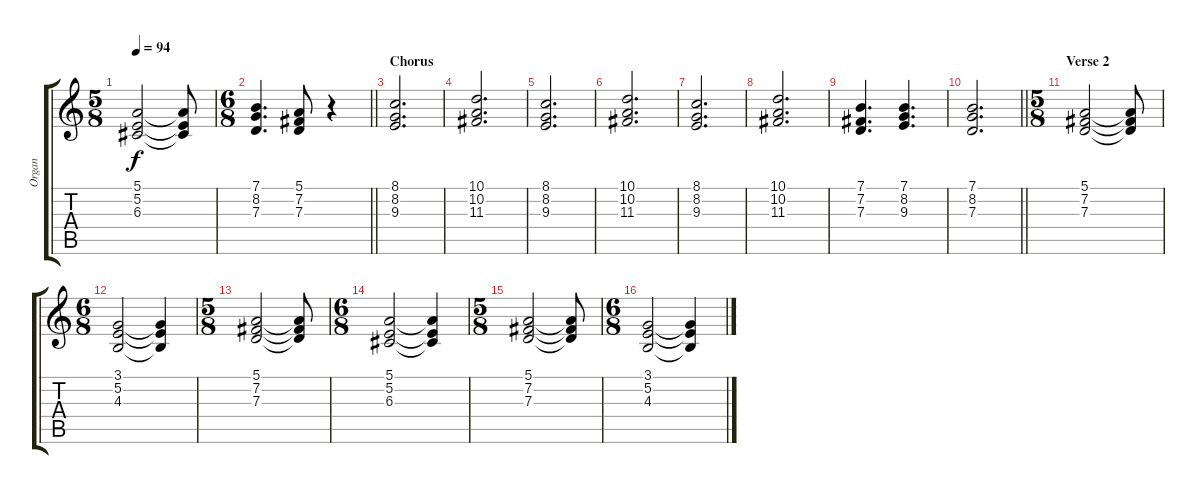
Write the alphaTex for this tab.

\track ("Organ" "Organ") {instrument drawbarorgan}
\staff {score tabs}
\tuning (E4 B3 G3 D3 A2 E2) {hide}
\ts (5 8)
\tempo 94
\clef g2
\ks c
(5.1 5.2 6.3).2{dy f} (5.1{t} 5.2{t} 6.3{t}).8 |
\ts (6 8)
\barLineRight lightlight
(7.1 8.2 7.3).4{d} (5.1 7.2 7.3).8 r.4 |
\section ("" "Chorus")
(8.1 8.2 9.3).2{d} |
(10.1 10.2 11.3).2{d} |
(8.1 8.2 9.3).2{d} |
(10.1 10.2 11.3).2{d} |
(8.1 8.2 9.3).2{d} |
(10.1 10.2 11.3).2{d} |
(7.1 7.2 7.3).4{d} (7.1 8.2 9.3).4{d} |
\barLineRight lightlight
(7.1 8.2 7.3).2{d} |
\ts (5 8)
\section ("" "Verse 2")
(5.1 7.2 7.3).2 (5.1{t} 7.2{t} 7.3{t}).8 |
\ts (6 8)
(3.1 5.2 4.3).2 (3.1{t} 5.2{t} 4.3{t}).4 |
\ts (5 8)
(5.1 7.2 7.3).2 (5.1{t} 7.2{t} 7.3{t}).8 |
\ts (6 8)
(5.1 5.2 6.3).2 (5.1{t} 5.2{t} 6.3{t}).4 |
\ts (5 8)
(5.1 7.2 7.3).2 (5.1{t} 7.2{t} 7.3{t}).8 |
\ts (6 8)
(3.1 5.2 4.3).2 (3.1{t} 5.2{t} 4.3{t}).4
